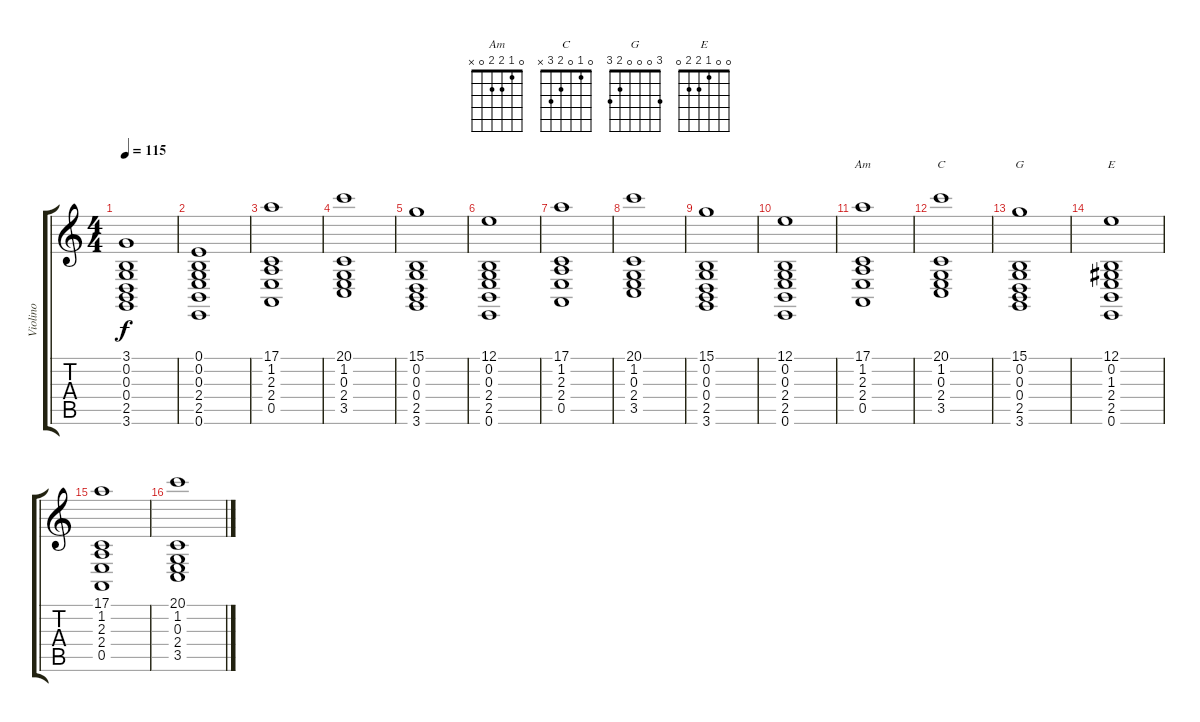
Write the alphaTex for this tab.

\track ("Violino" "Violino") {instrument tremolostrings}
\staff {score tabs}
\tuning (E4 B3 G3 D3 A2 E2) {hide}
\chord ("Am" 0 1 2 2 0 x)
\chord ("C" 0 1 0 2 3 x)
\chord ("G" 3 0 0 0 2 3)
\chord ("E" 0 0 1 2 2 0)
\ts (4 4)
\tempo 115
\clef g2
\ks c
(3.1 0.2 0.3 0.4 2.5 3.6).1{dy f} |
(0.1 0.2 0.3 2.4 2.5 0.6).1 |
(17.1 1.2 2.3 2.4 0.5).1 |
(20.1 1.2 0.3 2.4 3.5).1 |
(15.1 0.2 0.3 0.4 2.5 3.6).1 |
(12.1 0.2 0.3 2.4 2.5 0.6).1 |
(17.1 1.2 2.3 2.4 0.5).1 |
(20.1 1.2 0.3 2.4 3.5).1 |
(15.1 0.2 0.3 0.4 2.5 3.6).1 |
(12.1 0.2 0.3 2.4 2.5 0.6).1 |
(17.1 1.2 2.3 2.4 0.5).1{ch "Am"} |
(20.1 1.2 0.3 2.4 3.5).1{ch "C"} |
(15.1 0.2 0.3 0.4 2.5 3.6).1{ch "G"} |
(12.1 0.2 1.3 2.4 2.5 0.6).1{ch "E"} |
(17.1 1.2 2.3 2.4 0.5).1 |
(20.1 1.2 0.3 2.4 3.5).1
